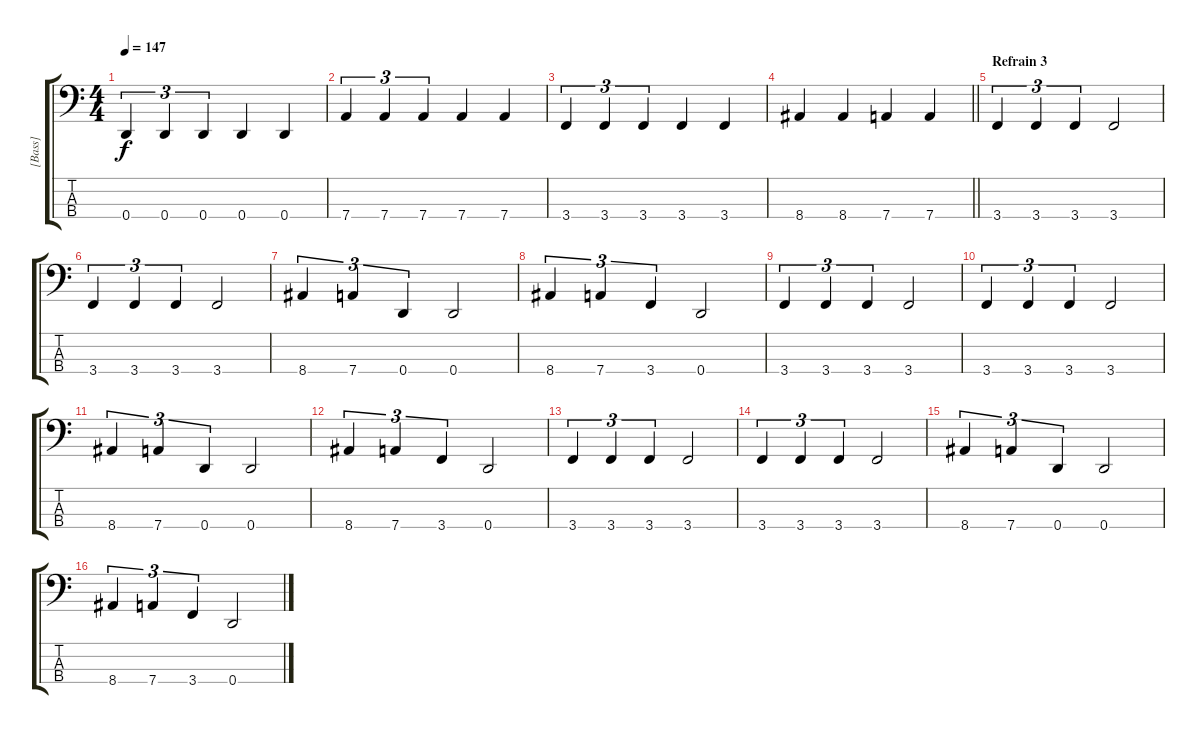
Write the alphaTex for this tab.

\track ("[Bass]" "[Bass]") {instrument electricbassfinger}
\staff {score tabs}
\tuning (G2 D2 A1 D1) {hide}
\ts (4 4)
\tempo 147
\clef f4
\ks c
0.4.4{tu (3 2) dy f} 0.4.4{tu (3 2)} 0.4.4{tu (3 2)} 0.4.4 0.4.4 |
7.4.4{tu (3 2)} 7.4.4{tu (3 2)} 7.4.4{tu (3 2)} 7.4.4 7.4.4 |
3.4.4{tu (3 2)} 3.4.4{tu (3 2)} 3.4.4{tu (3 2)} 3.4.4 3.4.4 |
\barLineRight lightlight
8.4.4 8.4.4 7.4.4 7.4.4 |
\section ("" "Refrain 3")
3.4.4{tu (3 2)} 3.4.4{tu (3 2)} 3.4.4{tu (3 2)} 3.4.2 |
3.4.4{tu (3 2)} 3.4.4{tu (3 2)} 3.4.4{tu (3 2)} 3.4.2 |
8.4.4{tu (3 2)} 7.4.4{tu (3 2)} 0.4.4{tu (3 2)} 0.4.2 |
8.4.4{tu (3 2)} 7.4.4{tu (3 2)} 3.4.4{tu (3 2)} 0.4.2 |
3.4.4{tu (3 2)} 3.4.4{tu (3 2)} 3.4.4{tu (3 2)} 3.4.2 |
3.4.4{tu (3 2)} 3.4.4{tu (3 2)} 3.4.4{tu (3 2)} 3.4.2 |
8.4.4{tu (3 2)} 7.4.4{tu (3 2)} 0.4.4{tu (3 2)} 0.4.2 |
8.4.4{tu (3 2)} 7.4.4{tu (3 2)} 3.4.4{tu (3 2)} 0.4.2 |
3.4.4{tu (3 2)} 3.4.4{tu (3 2)} 3.4.4{tu (3 2)} 3.4.2 |
3.4.4{tu (3 2)} 3.4.4{tu (3 2)} 3.4.4{tu (3 2)} 3.4.2 |
8.4.4{tu (3 2)} 7.4.4{tu (3 2)} 0.4.4{tu (3 2)} 0.4.2 |
8.4.4{tu (3 2)} 7.4.4{tu (3 2)} 3.4.4{tu (3 2)} 0.4.2
